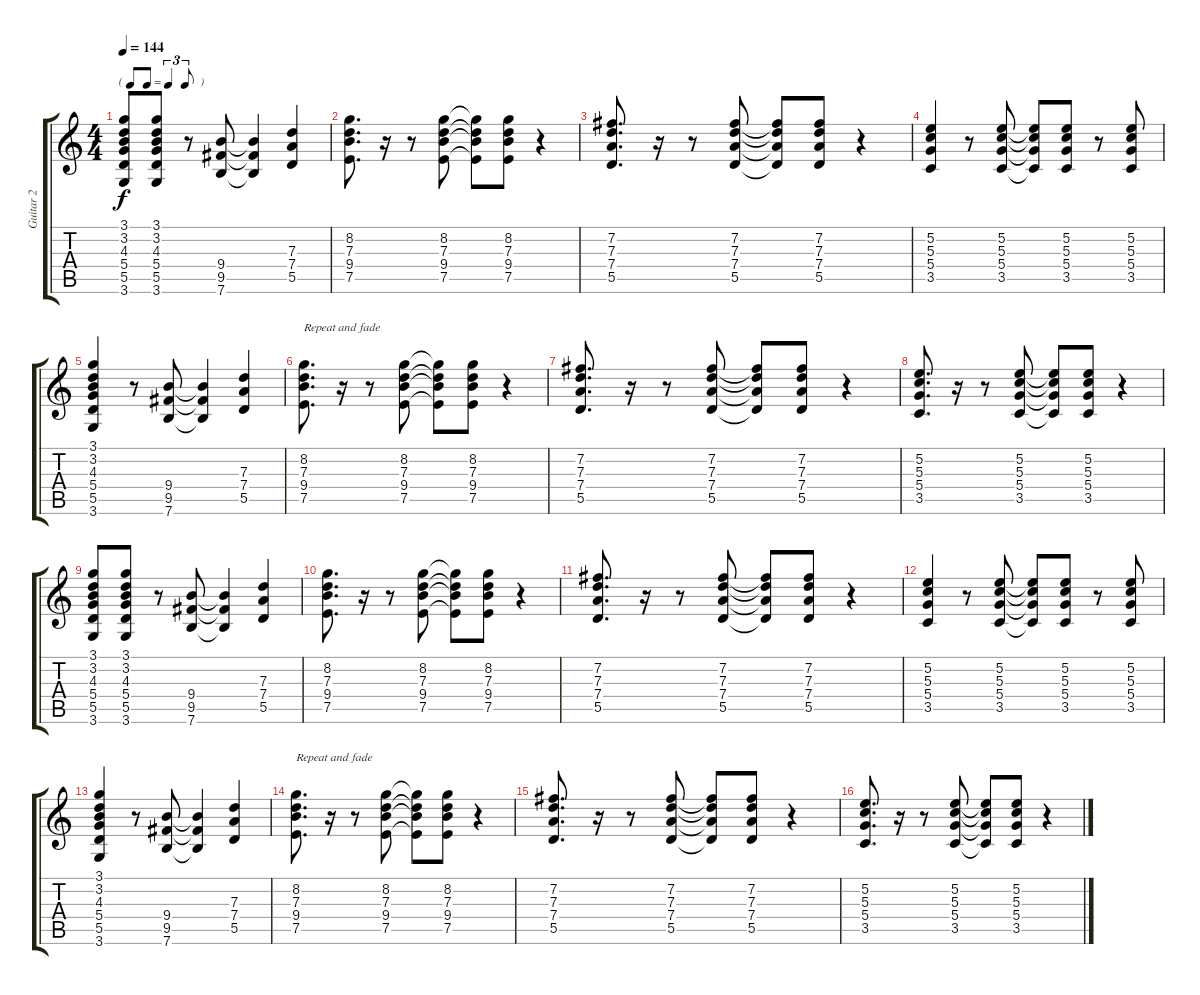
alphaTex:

\track ("Guitar 2" "Guitar 2") {instrument electricguitarclean}
\staff {score tabs}
\tuning (E4 B3 G3 D3 A2 E2) {hide}
\ts (4 4)
\tf triplet8th
\tempo 144
\clef g2
\ks c
(3.1 3.2 4.3 5.4 5.5 3.6).8{dy f} (3.1 3.2 4.3 5.4 5.5 3.6).8 r.8 (9.4 9.5 7.6).8 (9.4{t} 9.5{t} 7.6{t}).4 (7.3 7.4 5.5).4 |
(8.2 7.3 9.4 7.5).8{d} r.16 r.8 (8.2 7.3 9.4 7.5).8 (8.2{t} 7.3{t} 9.4{t} 7.5{t}).8 (8.2 7.3 9.4 7.5).8 r.4 |
(7.2 7.3 7.4 5.5).8{d} r.16 r.8 (7.2 7.3 7.4 5.5).8 (7.2{t} 7.3{t} 7.4{t} 5.5{t}).8 (7.2 7.3 7.4 5.5).8 r.4 |
(5.2 5.3 5.4 3.5).4 r.8 (5.2 5.3 5.4 3.5).8 (5.2{t} 5.3{t} 5.4{t} 3.5{t}).8 (5.2 5.3 5.4 3.5).8 r.8 (5.2 5.3 5.4 3.5).8 |
(3.1 3.2 4.3 5.4 5.5 3.6).4 r.8 (9.4 9.5 7.6).8 (9.4{t} 9.5{t} 7.6{t}).4 (7.3 7.4 5.5).4 |
(8.2 7.3 9.4 7.5).8{d txt "Repeat and fade"} r.16 r.8 (8.2 7.3 9.4 7.5).8 (8.2{t} 7.3{t} 9.4{t} 7.5{t}).8 (8.2 7.3 9.4 7.5).8 r.4 |
(7.2 7.3 7.4 5.5).8{d} r.16 r.8 (7.2 7.3 7.4 5.5).8 (7.2{t} 7.3{t} 7.4{t} 5.5{t}).8 (7.2 7.3 7.4 5.5).8 r.4 |
(5.2 5.3 5.4 3.5).8{d} r.16 r.8 (5.2 5.3 5.4 3.5).8 (5.2{t} 5.3{t} 5.4{t} 3.5{t}).8 (5.2 5.3 5.4 3.5).8 r.4 |
(3.1 3.2 4.3 5.4 5.5 3.6).8 (3.1 3.2 4.3 5.4 5.5 3.6).8 r.8 (9.4 9.5 7.6).8 (9.4{t} 9.5{t} 7.6{t}).4 (7.3 7.4 5.5).4 |
(8.2 7.3 9.4 7.5).8{d} r.16 r.8 (8.2 7.3 9.4 7.5).8 (8.2{t} 7.3{t} 9.4{t} 7.5{t}).8 (8.2 7.3 9.4 7.5).8 r.4 |
(7.2 7.3 7.4 5.5).8{d} r.16 r.8 (7.2 7.3 7.4 5.5).8 (7.2{t} 7.3{t} 7.4{t} 5.5{t}).8 (7.2 7.3 7.4 5.5).8 r.4 |
(5.2 5.3 5.4 3.5).4 r.8 (5.2 5.3 5.4 3.5).8 (5.2{t} 5.3{t} 5.4{t} 3.5{t}).8 (5.2 5.3 5.4 3.5).8 r.8 (5.2 5.3 5.4 3.5).8 |
(3.1 3.2 4.3 5.4 5.5 3.6).4 r.8 (9.4 9.5 7.6).8 (9.4{t} 9.5{t} 7.6{t}).4 (7.3 7.4 5.5).4 |
(8.2 7.3 9.4 7.5).8{d txt "Repeat and fade"} r.16 r.8 (8.2 7.3 9.4 7.5).8 (8.2{t} 7.3{t} 9.4{t} 7.5{t}).8 (8.2 7.3 9.4 7.5).8 r.4 |
(7.2 7.3 7.4 5.5).8{d} r.16 r.8 (7.2 7.3 7.4 5.5).8 (7.2{t} 7.3{t} 7.4{t} 5.5{t}).8 (7.2 7.3 7.4 5.5).8 r.4 |
(5.2 5.3 5.4 3.5).8{d} r.16 r.8 (5.2 5.3 5.4 3.5).8 (5.2{t} 5.3{t} 5.4{t} 3.5{t}).8 (5.2 5.3 5.4 3.5).8 r.4
